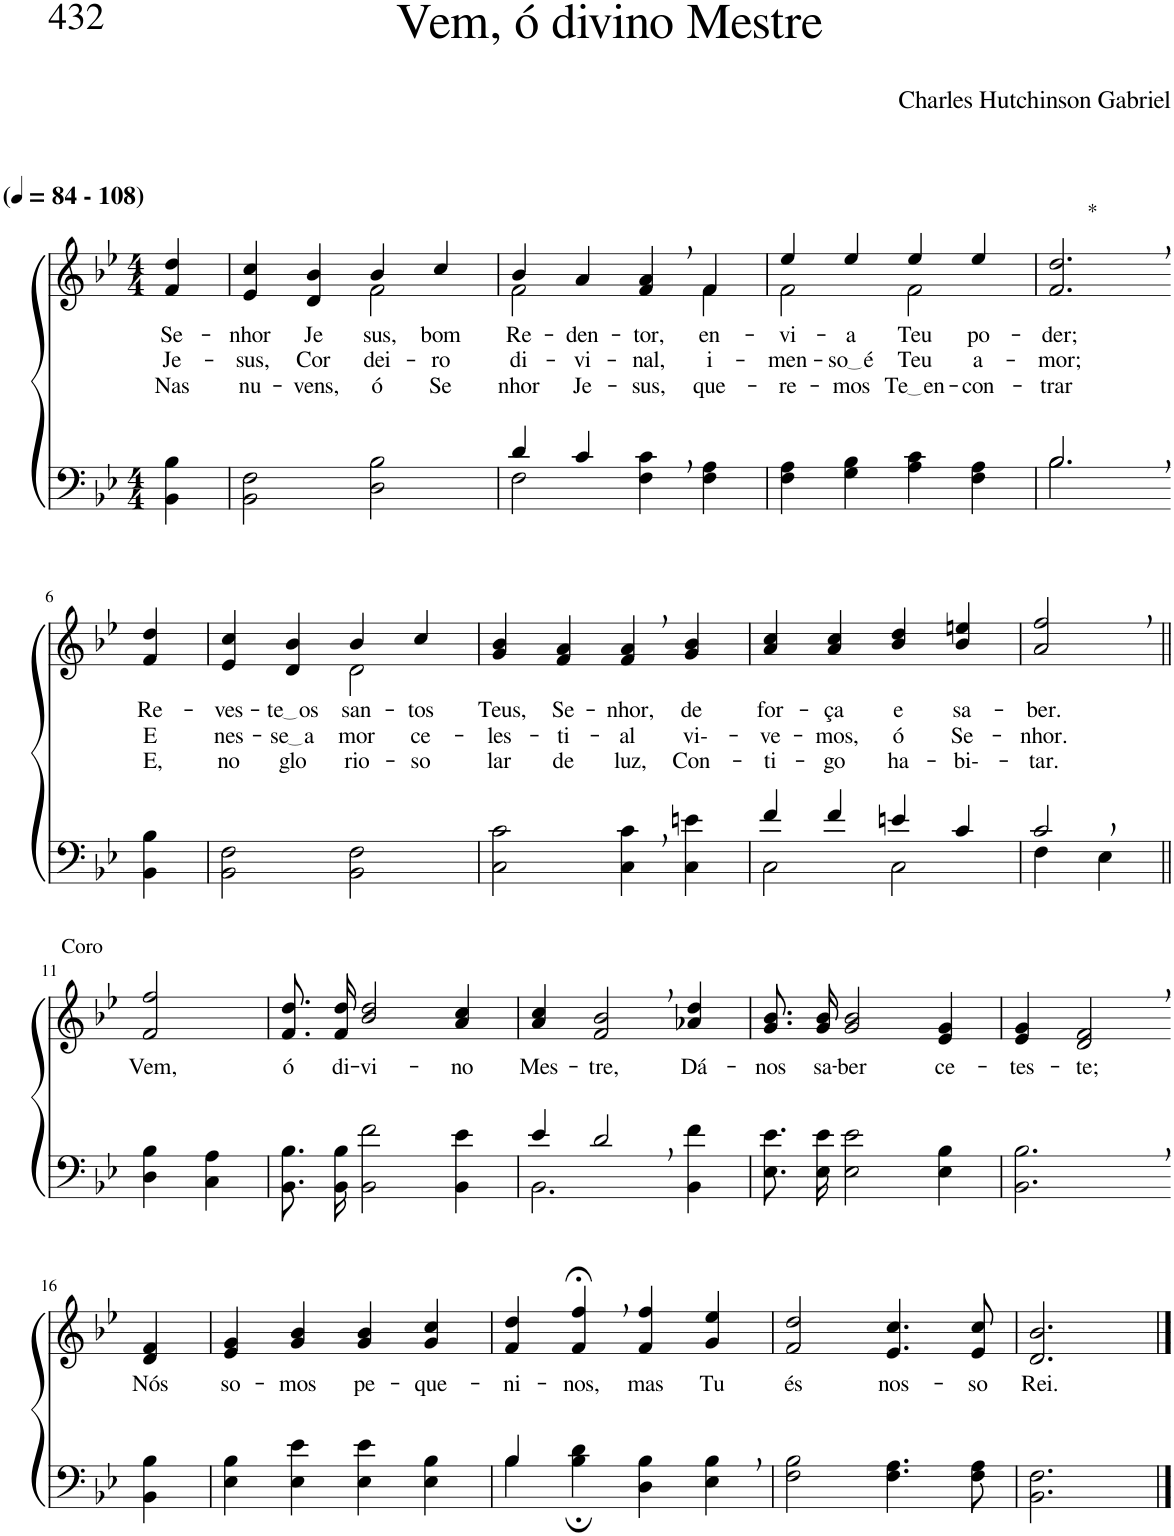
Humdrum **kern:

**kern	**kern	**text	**text	**text
*part2	*part1	*part1	*part1	*part1
*staff2	*staff1	*staff1	*staff1	*staff1
*I"Parte III e IV	*I"Parte I e II	*	*	*
*clefF4	*clefG2	*	*	*
*Trd1c2	*Trd1c2	*	*	*
*k[b-e-]	*k[b-e-]	*	*	*
*M4/4	*M4/4	*	*	*
*MM84	*MM84	*	*	*
=1	=1	=1	=1	=1
!	!LO:TX:a:B:t=(	!	!	!
!	!LO:TX:a:B:t=- 108)	!	!	!
!	!	!LO:LY:b	!LO:LY:b	!LO:LY:b
4BB-\ 4B-\	4f/ 4dd/	Se-	Je-	Nas
=2	=2	=2	=2	=2
!	!	!LO:LY:b	!LO:LY:b	!LO:LY:b
*	*^	*	*	*
2BB-\ 2F\	4e-/ 4cc/	2ryy	-nhor	-sus,	nu-
!	!	!	!LO:LY:b	!LO:LY:b	!LO:LY:b
.	4d/ 4b-/	.	Je-	Cor-	-vens,
!	!	!	!LO:LY:b	!LO:LY:b	!LO:LY:b
2D\ 2B-\	4b-/	2f\	-sus,	-dei-	ó
!	!	!	!LO:LY:b	!LO:LY:b	!LO:LY:b
.	4cc/	.	bom	-ro	Se-
=3	=3	=3	=3	=3	=3
*^	*	*	*	*	*
!	!	!	!	!LO:LY:b	!LO:LY:b	!LO:LY:b
4d/	2F\	4b-/	2f\	Re-	di-	-nhor
!	!	!	!	!LO:LY:b	!LO:LY:b	!LO:LY:b
4c/	.	4a/	.	-den-	-vi-	Je-
!	!	!	!	!LO:LY:b	!LO:LY:b	!LO:LY:b
4ryy	4F\ 4c\	4f/, 4a/,	4ryy	-tor,	-nal,	-sus,
!	!	!	!	!LO:LY:b	!LO:LY:b	!LO:LY:b
4ryy	4F\ 4A\	4f/	4f\	en-	i-	que-
=4	=4	=4	=4	=4	=4	=4
!	!	!	!	!LO:LY:b	!LO:LY:b	!LO:LY:b
*v	*v	*	*	*	*	*
4F\ 4A\	4ee-/	2f\	-vi-	-men-	-re-
!	!	!	!LO:LY:b	!LO:LY:b	!LO:LY:b
4G\ 4B-\	4ee-/	.	-a	so é	-mos
!	!	!	!LO:LY:b	!LO:LY:b	!LO:LY:b
4A\ 4c\	4ee-/	2f\	Teu	Teu	Te en
!	!	!	!LO:LY:b	!LO:LY:b	!LO:LY:b
4F\ 4A\	4ee-/	.	po-	a-	-con-
*	*v	*v	*	*	*
=5	=5	=5	=5	=5
*^	*	*	*	*
!	!	!LO:TX:a:t=*	!	!	!
!	!	!	!LO:LY:b	!LO:LY:b	!LO:LY:b
2.B-,\	2.B-/	2.f/, 2.dd/,	-der;	-mor;	-trar
!!LO:LB:g=z
=6-	=6-	=6-	=6-	=6-	=6-
!	!	!	!LO:LY:b	!LO:LY:b	!LO:LY:b
*v	*v	*	*	*	*
4BB-\ 4B-\	4f/ 4dd/	Re-	E	E,
=7	=7	=7	=7	=7
!	!	!LO:LY:b	!LO:LY:b	!LO:LY:b
*	*^	*	*	*
2BB-\ 2F\	4e-/ 4cc/	2ryy	-ves-	nes-	no
!	!	!	!LO:LY:b	!LO:LY:b	!LO:LY:b
.	4d/ 4b-/	.	te os	se a	glo-
!	!	!	!LO:LY:b	!LO:LY:b	!LO:LY:b
2BB-\ 2F\	4b-/	2d\	san-	mor	-rio-
!	!	!	!LO:LY:b	!LO:LY:b	!LO:LY:b
.	4cc/	.	-tos	ce-	-so
*	*v	*v	*	*	*
=8	=8	=8	=8	=8
!	!	!LO:LY:b	!LO:LY:b	!LO:LY:b
2C\ 2c\	4g/ 4b-/	Teus,	-les-	lar
!	!	!LO:LY:b	!LO:LY:b	!LO:LY:b
.	4f/ 4a/	Se-	-ti-	de
!	!	!LO:LY:b	!LO:LY:b	!LO:LY:b
4C\, 4c\,	4f/, 4a/,	-nhor,	-al	luz,
!	!	!LO:LY:b	!LO:LY:b	!LO:LY:b
4C\ 4en\	4g/ 4b-/	de	vi--	Con-
=9	=9	=9	=9	=9
*^	*	*	*	*
!	!	!	!LO:LY:b	!LO:LY:b	!LO:LY:b
4f/	2C\	4a/ 4cc/	for-	-ve-	-ti-
!	!	!	!LO:LY:b	!LO:LY:b	!LO:LY:b
4f/	.	4a/ 4cc/	-ça	-mos,	-go
!	!	!	!LO:LY:b	!LO:LY:b	!LO:LY:b
4en/	2C\	4b-/ 4dd/	e	ó	ha-
!	!	!	!LO:LY:b	!LO:LY:b	!LO:LY:b
4c/	.	4b-/ 4een/	sa-	Se-	-bi--
=10	=10	=10	=10	=10	=10
!	!	!	!LO:LY:b	!LO:LY:b	!LO:LY:b
2c,/	4F\	2a/, 2ff/,	-ber.	-nhor.	-tar.
.	4E-\	.	.	.	.
!!LO:LB:g=z
=11||	=11||	=11||	=11||	=11||	=11||
!	!	!LO:TX:a:t=Coro	!	!	!
!	!	!	!LO:LY:b	!	!
*v	*v	*	*	*	*
4D\ 4B-\	2f/ 2ff/	Vem,	.	.
4C\ 4A\	.	.	.	.
=12	=12	=12	=12	=12
!	!	!LO:LY:b	!	!
8.BB-\ 8.B-\L	8.f/ 8.dd/L	ó	.	.
!	!	!LO:LY:b	!	!
16BB-\ 16B-\Jk	16f/ 16dd/Jk	di-	.	.
!	!	!LO:LY:b	!	!
2BB-\ 2f\	2b-/ 2dd/	-vi-	.	.
!	!	!LO:LY:b	!	!
4BB-\ 4e-\	4a/ 4cc/	-no	.	.
=13	=13	=13	=13	=13
*^	*	*	*	*
!	!	!	!LO:LY:b	!	!
4e-/	2.BB-\	4a/ 4cc/	Mes-	.	.
!	!	!	!LO:LY:b	!	!
2d,/	.	2f/, 2b-/,	-tre,	.	.
!	!	!	!LO:LY:b	!	!
4ryy	4BB-\ 4f\	4a-X/ 4dd/	Dá-	.	.
=14	=14	=14	=14	=14	=14
!	!	!	!LO:LY:b	!	!
*v	*v	*	*	*	*
8.E-\ 8.e-\L	8.g/ 8.b-/L	-nos	.	.
!	!	!LO:LY:b	!	!
16E-\ 16e-\Jk	16g/ 16b-/Jk	sa-	.	.
!	!	!LO:LY:b	!	!
2E-\ 2e-\	2g/ 2b-/	-ber	.	.
!	!	!LO:LY:b	!	!
4E-\ 4B-\	4e-/ 4g/	ce-	.	.
=15	=15	=15	=15	=15
!	!	!LO:LY:b	!	!
2.BB-\, 2.B-\,	4e-/ 4g/	-tes-	.	.
!	!	!LO:LY:b	!	!
.	2d/, 2f/,	-te;	.	.
!!LO:LB:g=z
=16-	=16-	=16-	=16-	=16-
!	!	!LO:LY:b	!	!
4BB-\ 4B-\	4d/ 4f/	Nós	.	.
=17	=17	=17	=17	=17
!	!	!LO:LY:b	!	!
4E-\ 4B-\	4e-/ 4g/	so-	.	.
!	!	!LO:LY:b	!	!
4E-\ 4e-\	4g/ 4b-/	-mos	.	.
!	!	!LO:LY:b	!	!
4E-\ 4e-\	4g/ 4b-/	pe-	.	.
!	!	!LO:LY:b	!	!
4E-\ 4B-\	4g/ 4cc/	-que-	.	.
=18	=18	=18	=18	=18
*^	*	*	*	*
!	!	!	!LO:LY:b	!	!
4B-/	4B-\	4f/ 4dd/	-ni-	.	.
!	!	!	!LO:LY:b	!	!
2.ryy	4B-\; 4d\;	4f/;<, 4ff/;<,	-nos,	.	.
!	!	!	!LO:LY:b	!	!
.	4D\ 4B-\	4f/ 4ff/	mas	.	.
!	!	!	!LO:LY:b	!	!
.	4E-\ 4B-\	4g/ 4ee-/	Tu	.	.
=19	=19	=19	=19	=19	=19
!	!	!	!LO:LY:b	!	!
*v	*v	*	*	*	*
2F\ 2B-\	2f/ 2dd/	és	.	.
!	!	!LO:LY:b	!	!
4.F\ 4.A\	4.e-/ 4.cc/	nos-	.	.
!	!	!LO:LY:b	!	!
8F\ 8A\	8e-/ 8cc/	-so	.	.
=20	=20	=20	=20	=20
!	!	!LO:LY:b	!	!
2.BB-\ 2.F\	2.d/ 2.b-/	Rei.	.	.
==	==	==	==	==
*-	*-	*-	*-	*-
